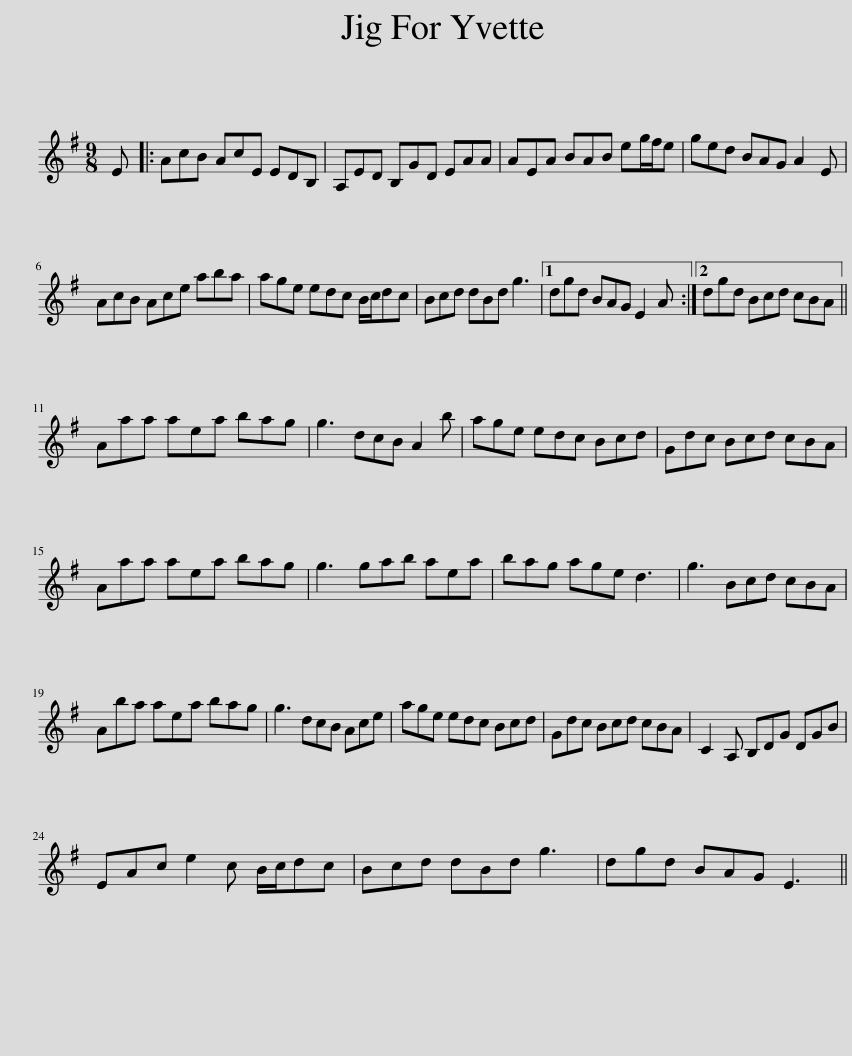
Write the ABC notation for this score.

X:1
L:1/8
M:9/8
I:linebreak $
K:G
V:1 treble
V:1
 E |: AcB AcE EDB, | A,ED B,GD EAA | AEA BAB eg/f/e | ged BAG A2 E |$ %5
 AcB Ace aba | age edc B/c/dc | Bcd dBd g3 |1 dgd BAG E2 A :|2 dgd Bcd cBA ||$ %10
 Aaa aea bag | g3 dcB A2 b | age edc Bcd | Gdc Bcd cBA |$ Aaa aea bag | %15
 g3 gab aea | bag age d3 | g3 Bcd cBA |$ Aba aea bag | g3 dcB Ace | %20
 age edc Bcd | Gdc Bcd cBA | C2 A, B,DG DGB |$ EAc e2 c B/c/dc | Bcd dBd g3 | %25
 dgd BAG E3 || %26
